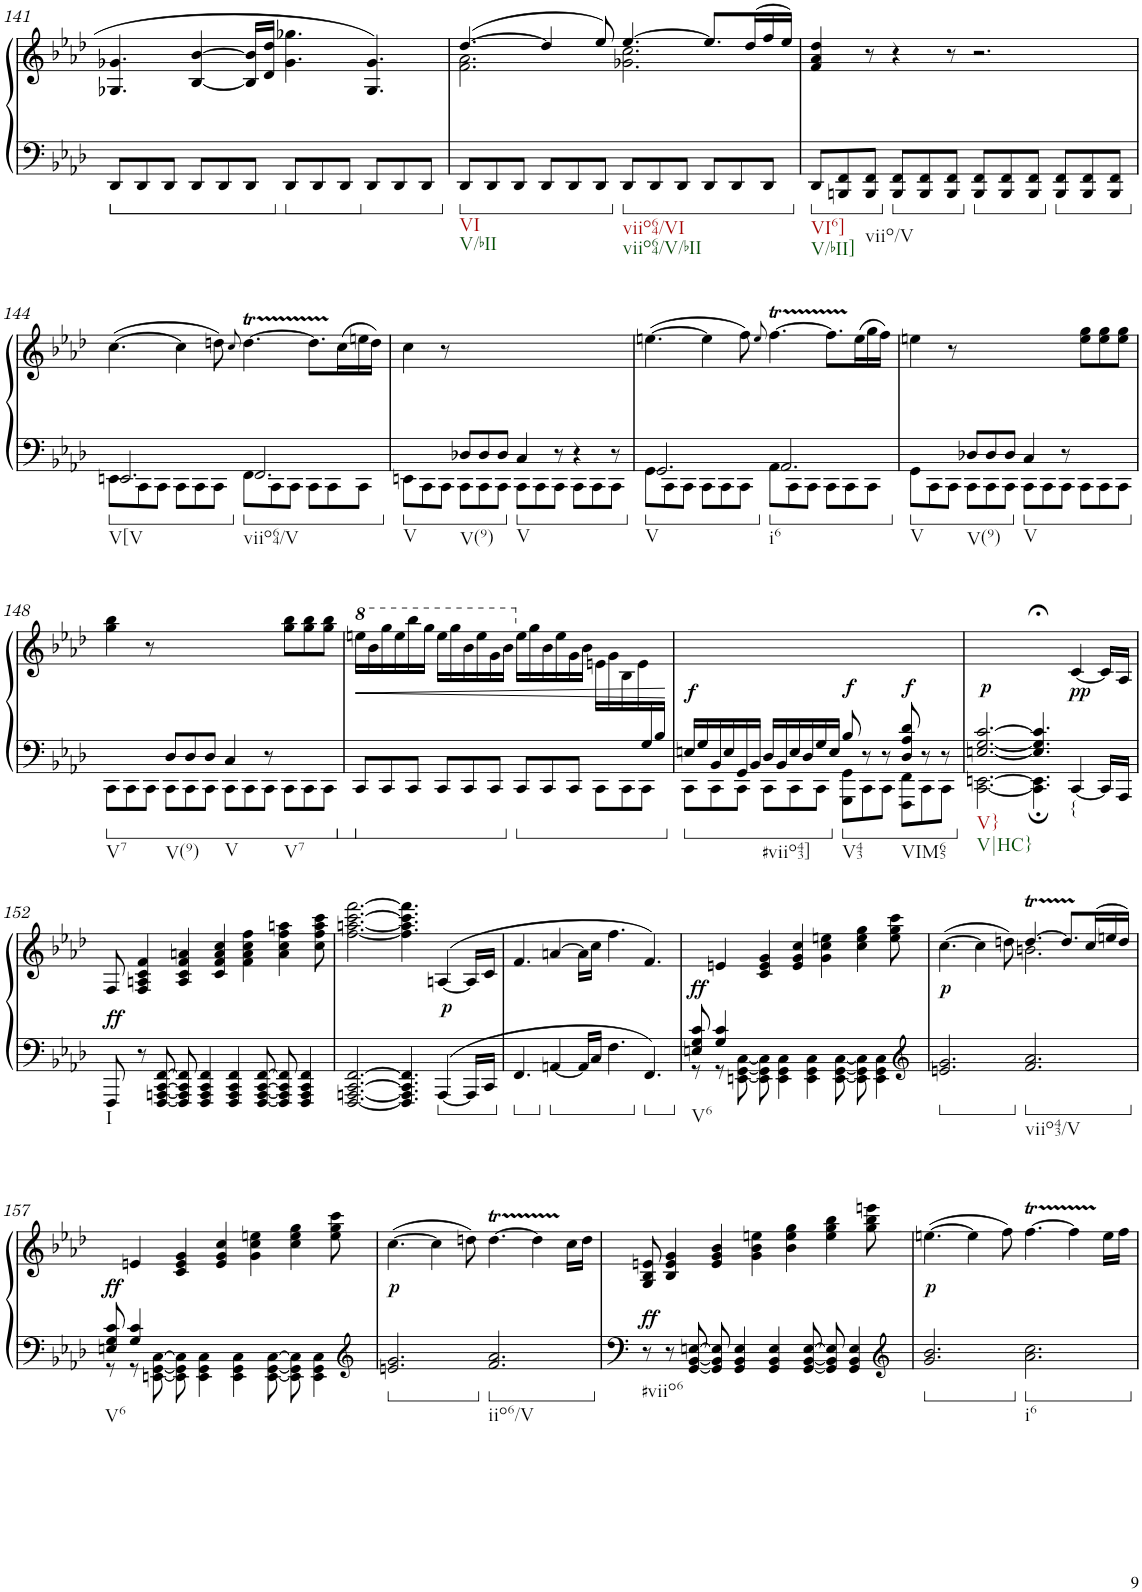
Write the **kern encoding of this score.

**kern	**kern	**dynam
*part1	*part1	*part1
*staff2	*staff1	*staff1/2
*I"Piano	*	*
*I'Pno.	*	*
!!LO:PB:g=z
*clefF4	*clefF4	*
*k[b-e-a-d-]	*k[b-e-a-d-]	*
*M12/8	*M12/8	*
=141	=141	=141
8DD-/L	4.G-X/ 4.g-X/	.
8DD-/	.	.
8DD-/J	.	.
8DD-/L	[4B-/ [4b-/	.
8DD-/	.	.
8DD-/J	16B-/] 16b-/]LL	.
.	16d-/ 16dd-/JJ	.
8DD-/L	4.g-\ 4.gg-X\	.
8DD-/	.	.
8DD-/J	.	.
8DD-/L	4.G-/ 4.g-/	.
8DD-/	.	.
8DD-/J	.	.
=142	=142	=142
*	*^	*
*	*	*^	*
!LO:TX:b:t=VI	!	!	!	!
!LO:TX:b:t=V/bII	!	!	!	!
8DD-/L	([4.dd-/	2.f\ 2.a-\	2.ryy	.
8DD-/	.	.	.	.
8DD-/J	.	.	.	.
8DD-/L	4dd-/]	.	.	.
8DD-/	.	.	.	.
8DD-/J	8ee-/)	.	.	.
!LO:TX:b:t=viio64/VI	!	!	!	!
!LO:TX:b:t=viio64/V/bII	!	!	!	!
8DD-/L	[4.ee-/	2.g-X\ 2.cc\	2.ryy	.
8DD-/	.	.	.	.
8DD-/J	.	.	.	.
8DD-/L	8.ee-/L]	.	.	.
8DD-/	.	.	.	.
.	(16dd-/L	.	.	.
8DD-/J	16ff/	.	.	.
.	16ee-/JJ)	.	.	.
*	*	*v	*v	*
=143	=143	=143	=143
!LO:TX:b:t=VI6]	!	!	!
!LO:TX:b:t=V/bII]	!	!	!
8DD-/L	4f/ 4a-/ 4dd-/	4ryy	.
8BBBn/ 8FF/	.	.	.
!LO:TX:b:t=viio/V	!	!	!
8BBB/ 8FF/J	8r	8ryy	.
8BBB/ 8FF/L	4r	4ryy	.
8BBB/ 8FF/	.	.	.
8BBB/ 8FF/J	8r	8ryy	.
8BBB/ 8FF/L	2.r	2.ryy	.
8BBB/ 8FF/	.	.	.
8BBB/ 8FF/J	.	.	.
8BBB/ 8FF/L	.	.	.
8BBB/ 8FF/	.	.	.
8BBB/ 8FF/J	.	.	.
!!LO:LB:g=z	!!
=144	=144	=144	=144
*^	*	*	*
!LO:TX:b:t=V[V	!	!	!	!
2.EEn/	8EE\L	([4.cc\	2.ryy	.
.	8CC\	.	.	.
.	8CC\J	.	.	.
.	8CC\L	4cc\]	.	.
.	8CC\	.	.	.
.	8CC\J	8ddn\)	.	.
.	.	8qcc/	.	.
!LO:TX:b:t=viio64/V	!	!	!	!
2.FF/	8FF\L	[4.ddt\	2.ryy	.
.	8CC\	.	.	.
.	8CC\J	.	.	.
.	8CC\L	8.ddTTT\L]	.	.
.	8CC\	.	.	.
.	.	(16cc\L	.	.
.	8CC\J	16een\	.	.
.	.	16dd\JJ)	.	.
*	*	*v	*v	*
=145	=145	=145	=145
*	*^	*	*
!LO:TX:b:t=V	!	!	!	!
!LO:TX:b:t=V(9)	!	!	!	!
!LO:TX:b:t=V	!	!	!	!
4.ryy	1.ryy	8EEn\L	4cc\	.
.	.	8CC\	.	.
.	.	8CC\J	8r	.
8D-X/L	.	8CC\L	8ryy	.
8D-/	.	8CC\	.	.
8D-/J	.	8CC\J	.	.
4C/	.	8CC\L	.	.
.	.	8CC\	.	.
2ryy	.	8CC\J	8r	.
.	.	8CC\L	4r	.
.	.	8CC\	.	.
.	.	8CC\J	8r	.
=146	=146	=146	=146	=146
*	*	*	*^	*
!LO:TX:b:t=V	!	!	!	!	!
*	*v	*v	*	*	*
2.GG/	8GG\L	([4.een\	2.ryy	.
.	8CC\	.	.	.
.	8CC\J	.	.	.
.	8CC\L	4ee\]	.	.
.	8CC\	.	.	.
.	8CC\J	8ff\)	.	.
.	.	8qee/	.	.
!LO:TX:b:t=i6	!	!	!	!
2.AA-/	8AA-\L	[4.ffT\	2.ryy	.
.	8CC\	.	.	.
.	8CC\J	.	.	.
.	8CC\L	8.ffTTT\L]	.	.
.	8CC\	.	.	.
.	.	(16ee\L	.	.
.	8CC\J	16gg\	.	.
.	.	16ff\JJ)	.	.
*	*	*v	*v	*
=147	=147	=147	=147
*	*^	*	*
!LO:TX:b:t=V	!	!	!	!
!LO:TX:b:t=V(9)	!	!	!	!
!LO:TX:b:t=V	!	!	!	!
4.ryy	1.ryy	8GG\L	4een\	.
.	.	8CC\	.	.
.	.	8CC\J	8r	.
8D-X/L	.	8CC\L	8ryy	.
8D-/	.	8CC\	.	.
8D-/J	.	8CC\J	.	.
4C/	.	8CC\L	.	.
.	.	8CC\	.	.
2ryy	.	8CC\J	8r	.
.	.	8CC\L	8ee\ 8gg\L	.
.	.	8CC\	8ee\ 8gg\	.
.	.	8CC\J	8ee\ 8gg\J	.
!!LO:LB:g=z
=148	=148	=148	=148	=148
!LO:TX:b:t=V7	!	!	!	!
4.ryy	8ryy	8CC\L	4gg\ 4bb-\	.
.	8ryy	8CC\	.	.
!	!LO:TX:b:t=V(9)	!	!	!
.	4ryy	8CC\J	8r	.
8D-/L	.	8CC\L	8ryy	.
!LO:TX:b:t=V	!	!	!	!
!LO:TX:b:t=V7	!	!	!	!
8D-/	1ryy	8CC\	.	.
8D-/J	.	8CC\J	.	.
4C/	.	8CC\L	.	.
.	.	8CC\	.	.
2ryy	.	8CC\J	8r	.
.	.	8CC\L	8gg\ 8bb-\L	.
.	.	8CC\	8gg\ 8bb-\	.
.	.	8CC\J	8gg\ 8bb-\J	.
*	*v	*v	*	*
=149	=149	=149	=149
*	*	*8va	*
4.ryy	8CC/L	16eeen\LL	.
!	!	!	!LO:HP:b
.	.	16bb-\	<
.	8CC/	16ggg\	.
.	.	16eee\	.
.	8CC/J	16bbb-\	.
.	.	16ggg\JJ	.
.	8CC/L	16eee\LL	.
.	.	16ggg\	.
.	8CC/	16bb-\	.
.	.	16eee\	.
.	8CC/J	16gg\	.
.	.	16bb-\JJ	.
*	*	*X8va	*
.	8CC/L	16ee\LL	.
.	.	16gg\	.
.	8CC/	16b-\	.
.	.	16ee\	.
.	8CC/J	16g\	.
.	.	16b-\JJ	.
.	8CC\L	16en\LL	.
.	.	16g\	.
.	8CC\	16B-\	.
.	.	16e\	.
16G/	8CC\J	8ryy	.
16B-/JJ	.	.	.
*v	*v	*	*
.	.	[
=150	=150	=150
*^	*	*
!	!	!	!LO:DY:b
16En/LL	8CC\L	2.ryy	f
16G/	.	.	.
16BB-/	8CC\	.	.
16E/	.	.	.
16GG/	8CC\J	.	.
16BB-/JJ	.	.	.
!LO:TX:b:t=#viio43]	!	!	!
16D-/LL	8CC\L	.	.
16BB-/	.	.	.
16E/	8CC\	.	.
16D-/	.	.	.
16G/	8CC\J	.	.
16E/JJ	.	.	.
!LO:TX:b:t=V43	!	!	!
!	!	!	!LO:DY:b
8B-/	8GGG\ 8GG\L	8ryy	f
4ryy	8CC\	8r	.
.	8CC\J	8r	.
!LO:TX:b:t=VIM65	!	!	!
!	!	!	!LO:DY:b
8D-/ 8A-/ 8d-/	8FFF\ 8FF\L	8ryy	f
4ryy	8CC\	8r	.
.	8CC\J	8r	.
=151	=151	=151	=151
!LO:TX:b:t=V}	!	!	!
!LO:TX:b:t=V|HC}	!	!	!
!	!	!	!LO:DY:b
[2.En/ [2.G/ [2.c/	[2.CC\ [2.EEn\	8ryy	p
4.E/];< 4.G/];< 4.c/];<	4.CC\]; 4.EE\];	.	.
!LO:TX:b:t={	!	!	!
!	!	!	!LO:DY:b
4.ryy	[4CC/	[4c/	pp
.	16CC/LL]	16c/LL]	.
.	16AAA-/JJ	16A-/JJ	.
!!LO:LB:g=z
=152	=152	=152	=152
!LO:TX:b:t=I	!	!	!
!	!	!	!LO:DY:a=2
*v	*v	*	*
8FFF/	8F/	ff
8r	4F/ 4An/ 4c/ 4f/	.
[8FFF/ [8AAAn/ [8CC/ [8FF/	.	.
8FFF/] 8AAA/] 8CC/] 8FF/]	4A/ 4c/ 4f/ 4an/	.
4FFF/ 4AAA/ 4CC/ 4FF/	.	.
.	4c/ 4f/ 4a/ 4cc/	.
4FFF/ 4AAA/ 4CC/ 4FF/	.	.
.	4f\ 4a\ 4cc\ 4ff\	.
[8FFF/ [8AAA/ [8CC/ [8FF/	.	.
8FFF/] 8AAA/] 8CC/] 8FF/]	4a\ 4cc\ 4ff\ 4aan\	.
4FFF/ 4AAA/ 4CC/ 4FF/	.	.
.	8cc\ 8ff\ 8aa\ 8ccc\	.
=153	=153	=153
[2.FFF/ [2.AAAn/ [2.CC/ [2.FF/	[2.ff\ [2.aan\ [2.ccc\ [2.fff\	.
4.FFF/] 4.AAA/] 4.CC/] 4.FF/]	4.ff\] 4.aa\] 4.ccc\] 4.fff\]	.
!	!	!LO:DY:a=2
[4AAA/	(>[4An/	p
16AAA/LL]	16A/LL]	.
16CC/JJ	16c/JJ	.
=154	=154	=154
4.FF/	4.f/	.
[4AAn/	[4an/	.
16AA/LL]	16a\LL]	.
16C/JJ	16cc\JJ	.
4.F\	4.ff\	.
4.FF/	4.f/)	.
=155	=155	=155
*^	*	*
!LO:TX:b:t=V6	!	!	!
!	!	!	!LO:DY:b
8En/ 8G/ 8c/	8r	8ryy	ff
4G/ 4c/	8r	4en/	.
.	[8EEn\ [8GG\ [8C\	.	.
4ryy	8EE\] 8GG\] 8C\]	4c/ 4e/ 4g/	.
.	4EE\ 4GG\ 4C\	.	.
8ryy	.	4e/ 4g/ 4cc/	.
2.ryy	4EE\ 4GG\ 4C\	.	.
.	.	4g\ 4cc\ 4een\	.
.	[8EE\ [8GG\ [8C\	.	.
.	8EE\] 8GG\] 8C\]	4cc\ 4ee\ 4gg\	.
.	4EE\ 4GG\ 4C\	.	.
.	.	8ee\ 8gg\ 8ccc\	.
*clefG2	*	*	*
8ryy	8ryy	8ryy	.
=156	=156	=156	=156
*	*	*^	*
*	*	*	*^	*
!	!	!	!	!	!LO:DY:b
*v	*v	*	*	*	*
2.en/ 2.g/	(>[>4.cc\	2.ryy	2.ryy	p
.	4cc\]	.	.	.
.	8ddn\)	.	.	.
!LO:TX:b:t=viio43/V	!	!	!	!
2.f/ 2.a-/	[4.ddt/	2.bn\	2.ryy	.
.	8.ddTTT/L]	.	.	.
.	(16cc/L	.	.	.
.	16een/	.	.	.
.	16dd/JJ)	.	.	.
*	*v	*v	*v	*
!!LO:LB:g=z
=157	=157	=157
*^	*	*
!LO:TX:b:t=V6	!	!	!
!	!	!	!LO:DY:b
8En/ 8G/ 8c/	8r	8ryy	ff
4G/ 4c/	8r	4en/	.
.	[8EEn\ [8GG\ [>8C\	.	.
4ryy	8EE\] 8GG\] 8C\]	4c/ 4e/ 4g/	.
.	4EE\ 4GG\ 4C\	.	.
8ryy	.	4e/ 4g/ 4cc/	.
2.ryy	4EE\ 4GG\ 4C\	.	.
.	.	4g\ 4cc\ 4een\	.
.	[8EE\ [8GG\ [>8C\	.	.
.	8EE\] 8GG\] 8C\]	4cc\ 4ee\ 4gg\	.
.	4EE\ 4GG\ 4C\	.	.
.	.	8ee\ 8gg\ 8ccc\	.
*clefG2	*	*	*
8ryy	8ryy	8ryy	.
=158	=158	=158	=158
*	*	*^	*
!	!	!	!	!LO:DY:b
*v	*v	*	*	*
2.en/ 2.g/	(>[4.cc\	2.ryy	p
.	4cc\]	.	.
.	8ddn\)	.	.
!LO:TX:b:t=iio6/V	!	!	!
2.f/ 2.a-/	[4.ddt\	2.ryy	.
.	4ddTTT\]	.	.
.	16cc\LL	.	.
.	16dd\JJ	.	.
*	*v	*v	*
=159	=159	=159
!LO:TX:b:t=#viio6	!	!
!	!	!LO:DY:a=2
8r	8G/ 8B-/ 8en/	ff
8r	4B-/ 4e/ 4g/	.
[8GG/ [8BB-/ [8En/	.	.
8GG/] 8BB-/] 8E/]	4e/ 4g/ 4b-/	.
4GG/ 4BB-/ 4E/	.	.
.	4g\ 4b-\ 4een\	.
4GG/ 4BB-/ 4E/	.	.
.	4b-\ 4ee\ 4gg\	.
[8GG/ [8BB-/ [8E/	.	.
8GG/] 8BB-/] 8E/]	4ee\ 4gg\ 4bb-\	.
4GG/ 4BB-/ 4E/	.	.
.	8gg\ 8bb-\ 8eeen\	.
*clefG2	*	*
8ryy	8ryy	.
=160	=160	=160
*	*^	*
!	!	!	!LO:DY:b
2.g/ 2.b-/	(>[4.een\	2.ryy	p
.	4ee\]	.	.
.	8ff\)	.	.
!LO:TX:b:t=i6	!	!	!
2.a-\ 2.cc\	[4.ffT\	2.ryy	.
.	4ffTTT\]	.	.
.	16ee\LL	.	.
.	16ff\JJ	.	.
*	*v	*v	*
=	=	=
*-	*-	*-
